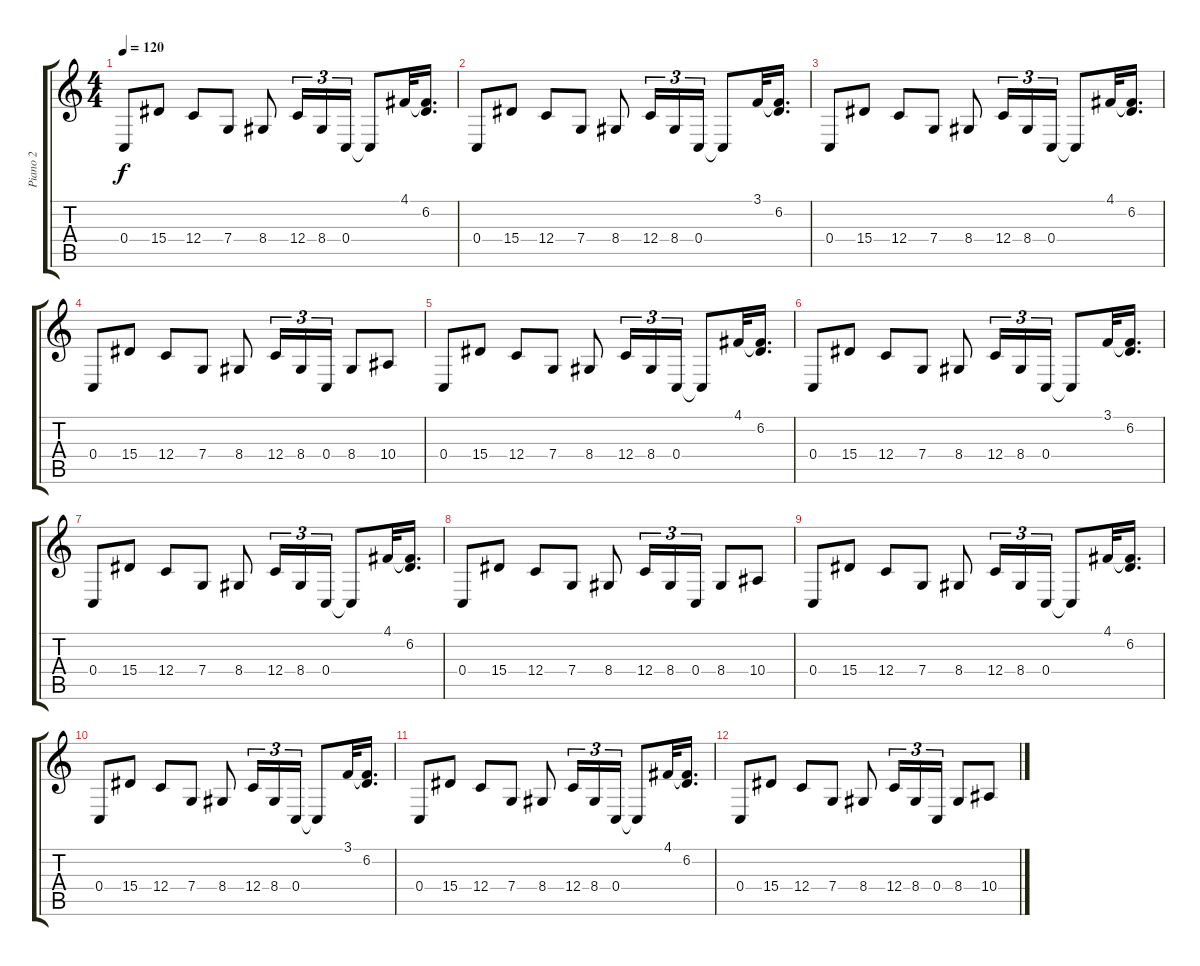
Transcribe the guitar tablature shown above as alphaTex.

\track ("Piano 2" "Piano 2") {instrument brightacousticpiano}
\staff {score tabs}
\tuning (D4 A3 F3 C3 G2 C2) {hide}
\ts (4 4)
\tempo 120
\clef g2
\ks c
0.4.8{dy f} 15.4.8 12.4.8 7.4.8 8.4.8 12.4.16{tu (3 2)} 8.4.16{tu (3 2)} 0.4.16{tu (3 2)} 0.4{t}.8 4.1.32 (4.1{t} 6.2).16{d} |
0.4.8 15.4.8 12.4.8 7.4.8 8.4.8 12.4.16{tu (3 2)} 8.4.16{tu (3 2)} 0.4.16{tu (3 2)} 0.4{t}.8 3.1.32 (3.1{t} 6.2).16{d} |
0.4.8 15.4.8 12.4.8 7.4.8 8.4.8 12.4.16{tu (3 2)} 8.4.16{tu (3 2)} 0.4.16{tu (3 2)} 0.4{t}.8 4.1.32 (4.1{t} 6.2).16{d} |
0.4.8 15.4.8 12.4.8 7.4.8 8.4.8 12.4.16{tu (3 2)} 8.4.16{tu (3 2)} 0.4.16{tu (3 2)} 8.4.8 10.4.8 |
0.4.8 15.4.8 12.4.8 7.4.8 8.4.8 12.4.16{tu (3 2)} 8.4.16{tu (3 2)} 0.4.16{tu (3 2)} 0.4{t}.8 4.1.32 (4.1{t} 6.2).16{d} |
0.4.8 15.4.8 12.4.8 7.4.8 8.4.8 12.4.16{tu (3 2)} 8.4.16{tu (3 2)} 0.4.16{tu (3 2)} 0.4{t}.8 3.1.32 (3.1{t} 6.2).16{d} |
0.4.8 15.4.8 12.4.8 7.4.8 8.4.8 12.4.16{tu (3 2)} 8.4.16{tu (3 2)} 0.4.16{tu (3 2)} 0.4{t}.8 4.1.32 (4.1{t} 6.2).16{d} |
0.4.8 15.4.8 12.4.8 7.4.8 8.4.8 12.4.16{tu (3 2)} 8.4.16{tu (3 2)} 0.4.16{tu (3 2)} 8.4.8 10.4.8 |
0.4.8 15.4.8 12.4.8 7.4.8 8.4.8 12.4.16{tu (3 2)} 8.4.16{tu (3 2)} 0.4.16{tu (3 2)} 0.4{t}.8 4.1.32 (4.1{t} 6.2).16{d} |
0.4.8 15.4.8 12.4.8 7.4.8 8.4.8 12.4.16{tu (3 2)} 8.4.16{tu (3 2)} 0.4.16{tu (3 2)} 0.4{t}.8 3.1.32 (3.1{t} 6.2).16{d} |
0.4.8 15.4.8 12.4.8 7.4.8 8.4.8 12.4.16{tu (3 2)} 8.4.16{tu (3 2)} 0.4.16{tu (3 2)} 0.4{t}.8 4.1.32 (4.1{t} 6.2).16{d} |
0.4.8 15.4.8 12.4.8 7.4.8 8.4.8 12.4.16{tu (3 2)} 8.4.16{tu (3 2)} 0.4.16{tu (3 2)} 8.4.8 10.4.8
